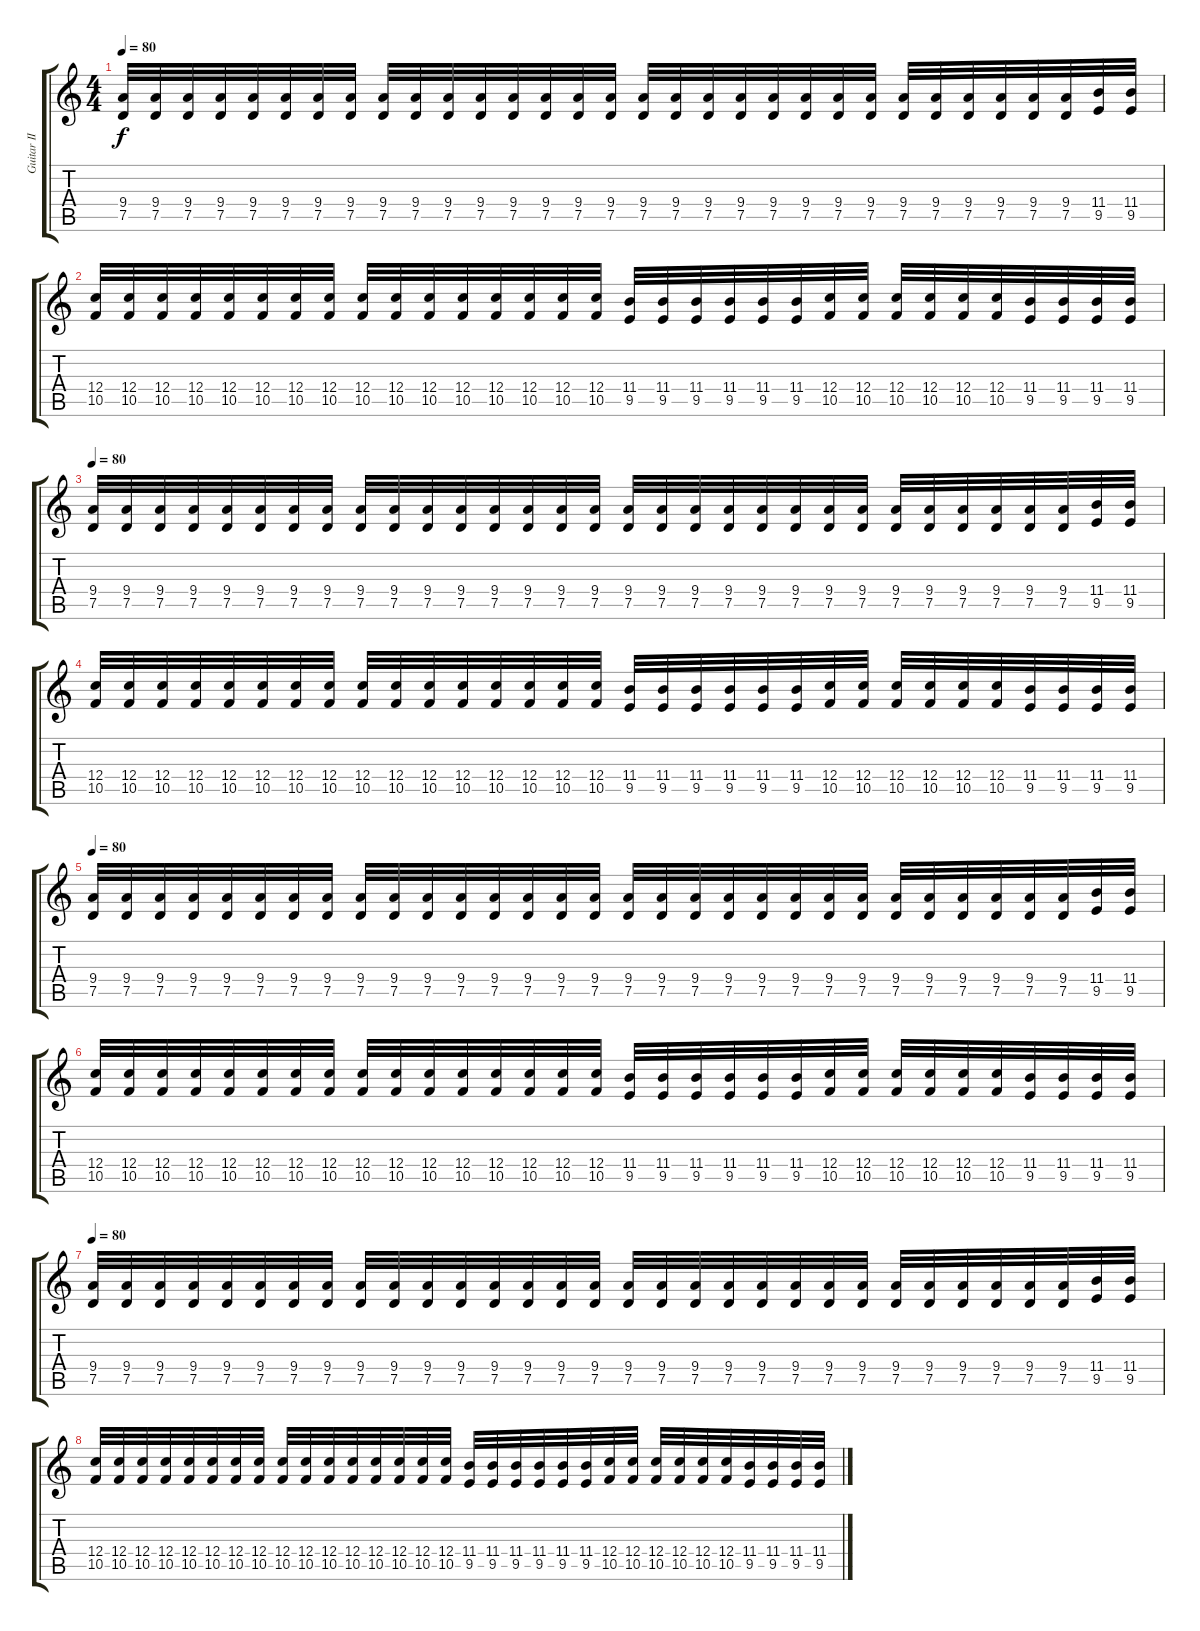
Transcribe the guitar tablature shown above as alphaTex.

\track ("Guitar II" "Guitar II") {instrument distortionguitar}
\staff {score tabs}
\tuning (D4 A3 F3 C3 G2 D2) {hide}
\ts (4 4)
\tempo 80
\clef g2
\ks c
(9.4 7.5).32{dy f} (9.4 7.5).32 (9.4 7.5).32 (9.4 7.5).32 (9.4 7.5).32 (9.4 7.5).32 (9.4 7.5).32 (9.4 7.5).32 (9.4 7.5).32 (9.4 7.5).32 (9.4 7.5).32 (9.4 7.5).32 (9.4 7.5).32 (9.4 7.5).32 (9.4 7.5).32 (9.4 7.5).32 (9.4 7.5).32 (9.4 7.5).32 (9.4 7.5).32 (9.4 7.5).32 (9.4 7.5).32 (9.4 7.5).32 (9.4 7.5).32 (9.4 7.5).32 (9.4 7.5).32 (9.4 7.5).32 (9.4 7.5).32 (9.4 7.5).32 (9.4 7.5).32 (9.4 7.5).32 (11.4 9.5).32 (11.4 9.5).32 |
(12.4 10.5).32 (12.4 10.5).32 (12.4 10.5).32 (12.4 10.5).32 (12.4 10.5).32 (12.4 10.5).32 (12.4 10.5).32 (12.4 10.5).32 (12.4 10.5).32 (12.4 10.5).32 (12.4 10.5).32 (12.4 10.5).32 (12.4 10.5).32 (12.4 10.5).32 (12.4 10.5).32 (12.4 10.5).32 (11.4 9.5).32 (11.4 9.5).32 (11.4 9.5).32 (11.4 9.5).32 (11.4 9.5).32 (11.4 9.5).32 (12.4 10.5).32 (12.4 10.5).32 (12.4 10.5).32 (12.4 10.5).32 (12.4 10.5).32 (12.4 10.5).32 (11.4 9.5).32 (11.4 9.5).32 (11.4 9.5).32 (11.4 9.5).32 |
\tempo 80
(9.4 7.5).32 (9.4 7.5).32 (9.4 7.5).32 (9.4 7.5).32 (9.4 7.5).32 (9.4 7.5).32 (9.4 7.5).32 (9.4 7.5).32 (9.4 7.5).32 (9.4 7.5).32 (9.4 7.5).32 (9.4 7.5).32 (9.4 7.5).32 (9.4 7.5).32 (9.4 7.5).32 (9.4 7.5).32 (9.4 7.5).32 (9.4 7.5).32 (9.4 7.5).32 (9.4 7.5).32 (9.4 7.5).32 (9.4 7.5).32 (9.4 7.5).32 (9.4 7.5).32 (9.4 7.5).32 (9.4 7.5).32 (9.4 7.5).32 (9.4 7.5).32 (9.4 7.5).32 (9.4 7.5).32 (11.4 9.5).32 (11.4 9.5).32 |
(12.4 10.5).32 (12.4 10.5).32 (12.4 10.5).32 (12.4 10.5).32 (12.4 10.5).32 (12.4 10.5).32 (12.4 10.5).32 (12.4 10.5).32 (12.4 10.5).32 (12.4 10.5).32 (12.4 10.5).32 (12.4 10.5).32 (12.4 10.5).32 (12.4 10.5).32 (12.4 10.5).32 (12.4 10.5).32 (11.4 9.5).32 (11.4 9.5).32 (11.4 9.5).32 (11.4 9.5).32 (11.4 9.5).32 (11.4 9.5).32 (12.4 10.5).32 (12.4 10.5).32 (12.4 10.5).32 (12.4 10.5).32 (12.4 10.5).32 (12.4 10.5).32 (11.4 9.5).32 (11.4 9.5).32 (11.4 9.5).32 (11.4 9.5).32 |
\tempo 80
(9.4 7.5).32 (9.4 7.5).32 (9.4 7.5).32 (9.4 7.5).32 (9.4 7.5).32 (9.4 7.5).32 (9.4 7.5).32 (9.4 7.5).32 (9.4 7.5).32 (9.4 7.5).32 (9.4 7.5).32 (9.4 7.5).32 (9.4 7.5).32 (9.4 7.5).32 (9.4 7.5).32 (9.4 7.5).32 (9.4 7.5).32 (9.4 7.5).32 (9.4 7.5).32 (9.4 7.5).32 (9.4 7.5).32 (9.4 7.5).32 (9.4 7.5).32 (9.4 7.5).32 (9.4 7.5).32 (9.4 7.5).32 (9.4 7.5).32 (9.4 7.5).32 (9.4 7.5).32 (9.4 7.5).32 (11.4 9.5).32 (11.4 9.5).32 |
(12.4 10.5).32 (12.4 10.5).32 (12.4 10.5).32 (12.4 10.5).32 (12.4 10.5).32 (12.4 10.5).32 (12.4 10.5).32 (12.4 10.5).32 (12.4 10.5).32 (12.4 10.5).32 (12.4 10.5).32 (12.4 10.5).32 (12.4 10.5).32 (12.4 10.5).32 (12.4 10.5).32 (12.4 10.5).32 (11.4 9.5).32 (11.4 9.5).32 (11.4 9.5).32 (11.4 9.5).32 (11.4 9.5).32 (11.4 9.5).32 (12.4 10.5).32 (12.4 10.5).32 (12.4 10.5).32 (12.4 10.5).32 (12.4 10.5).32 (12.4 10.5).32 (11.4 9.5).32 (11.4 9.5).32 (11.4 9.5).32 (11.4 9.5).32 |
\tempo 80
(9.4 7.5).32 (9.4 7.5).32 (9.4 7.5).32 (9.4 7.5).32 (9.4 7.5).32 (9.4 7.5).32 (9.4 7.5).32 (9.4 7.5).32 (9.4 7.5).32 (9.4 7.5).32 (9.4 7.5).32 (9.4 7.5).32 (9.4 7.5).32 (9.4 7.5).32 (9.4 7.5).32 (9.4 7.5).32 (9.4 7.5).32 (9.4 7.5).32 (9.4 7.5).32 (9.4 7.5).32 (9.4 7.5).32 (9.4 7.5).32 (9.4 7.5).32 (9.4 7.5).32 (9.4 7.5).32 (9.4 7.5).32 (9.4 7.5).32 (9.4 7.5).32 (9.4 7.5).32 (9.4 7.5).32 (11.4 9.5).32 (11.4 9.5).32 |
(12.4 10.5).32 (12.4 10.5).32 (12.4 10.5).32 (12.4 10.5).32 (12.4 10.5).32 (12.4 10.5).32 (12.4 10.5).32 (12.4 10.5).32 (12.4 10.5).32 (12.4 10.5).32 (12.4 10.5).32 (12.4 10.5).32 (12.4 10.5).32 (12.4 10.5).32 (12.4 10.5).32 (12.4 10.5).32 (11.4 9.5).32 (11.4 9.5).32 (11.4 9.5).32 (11.4 9.5).32 (11.4 9.5).32 (11.4 9.5).32 (12.4 10.5).32 (12.4 10.5).32 (12.4 10.5).32 (12.4 10.5).32 (12.4 10.5).32 (12.4 10.5).32 (11.4 9.5).32 (11.4 9.5).32 (11.4 9.5).32 (11.4 9.5).32
